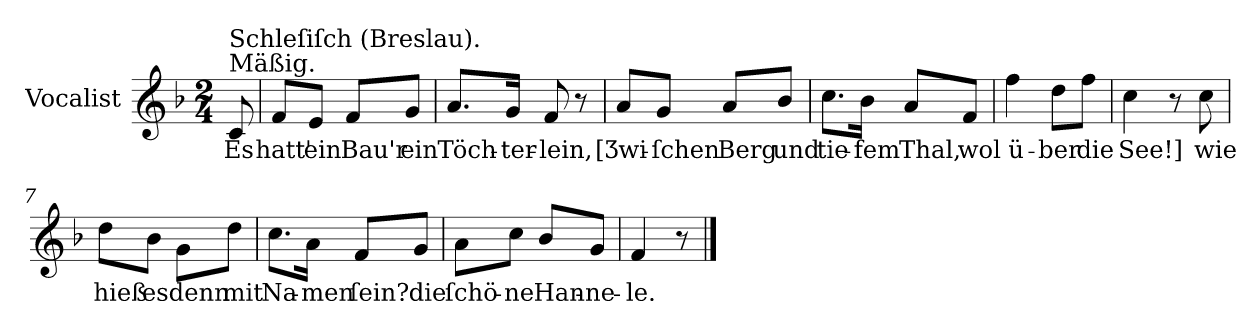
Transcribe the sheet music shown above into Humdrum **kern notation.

**kern	**text
*part1	*part1
*staff1	*staff1
*I"Vocalist	*
*k[b-]	*
*F:	*
*M2/4	*
=	=
!LO:TX:a:t=Mäßig.	!
!LO:TX:a:t=Schleſiſch (Breslau).	!
8c	Es
=1	=1
8fL	hatt'
8eJ	ein
8fL	Bau'r
8gJ	ein
=2	=2
8.aL	Töch-
16gJk	-ter-
8f	-lein,
8r	.
=3	=3
8aL	[Ʒwi-
8gJ	-ſchen
8aL	Berg
8b-J	und
=4	=4
8.ccL	tie-
16b-Jk	-fem
8aL	Thal,
8fJ	wol
=5	=5
4ff	ü-
8ddL	-ber
8ffJ	die
=6	=6
4cc	See!]
8r	.
8cc	wie
=7	=7
8ddL	hieß
8b-J	es
8gL	denn
8ddJ	mit
=8	=8
8.ccL	Na-
16aJk	-men
8fL	ſein?
8gJ	die
=9	=9
8aL	ſchö-
8ccJ	-ne
8b-L	Han-
8gJ	-ne-
=10	=10
4f	-le.
8r	.
==	==
*-	*-
